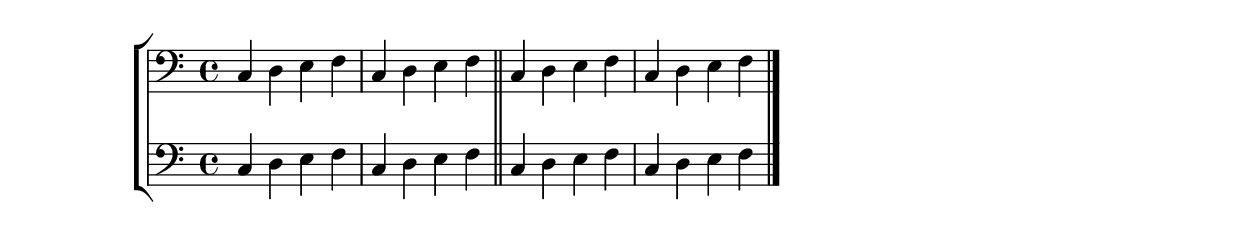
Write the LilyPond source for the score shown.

%% http://lsr.di.unimi.it/LSR/Item?id=299
%% see also http://lilypond.org/doc/v2.18/Documentation/snippets/vocal-music

mus = {
  \clef F
  c4 d e f | c d e f \bar "||"
  c4 d e f | c d e f \bar "|."
}

\layout {
  \context {
    \ChoirStaff
    \name "SemiChoirStaff"
    \consists "Span_bar_engraver"
    \override SpanBar.stencil =
      #(lambda (grob) 
        (if (string=? (ly:grob-property grob 'glyph-name) "|")
            (set! (ly:grob-property grob 'glyph-name) ""))
        (ly:span-bar::print grob))
  }
  \context {
    \Score
    \accepts SemiChoirStaff
  }
}

\score {
  \new SemiChoirStaff {
    <<
      \new Staff \mus
      \new Staff \mus
    >>
  }
}
